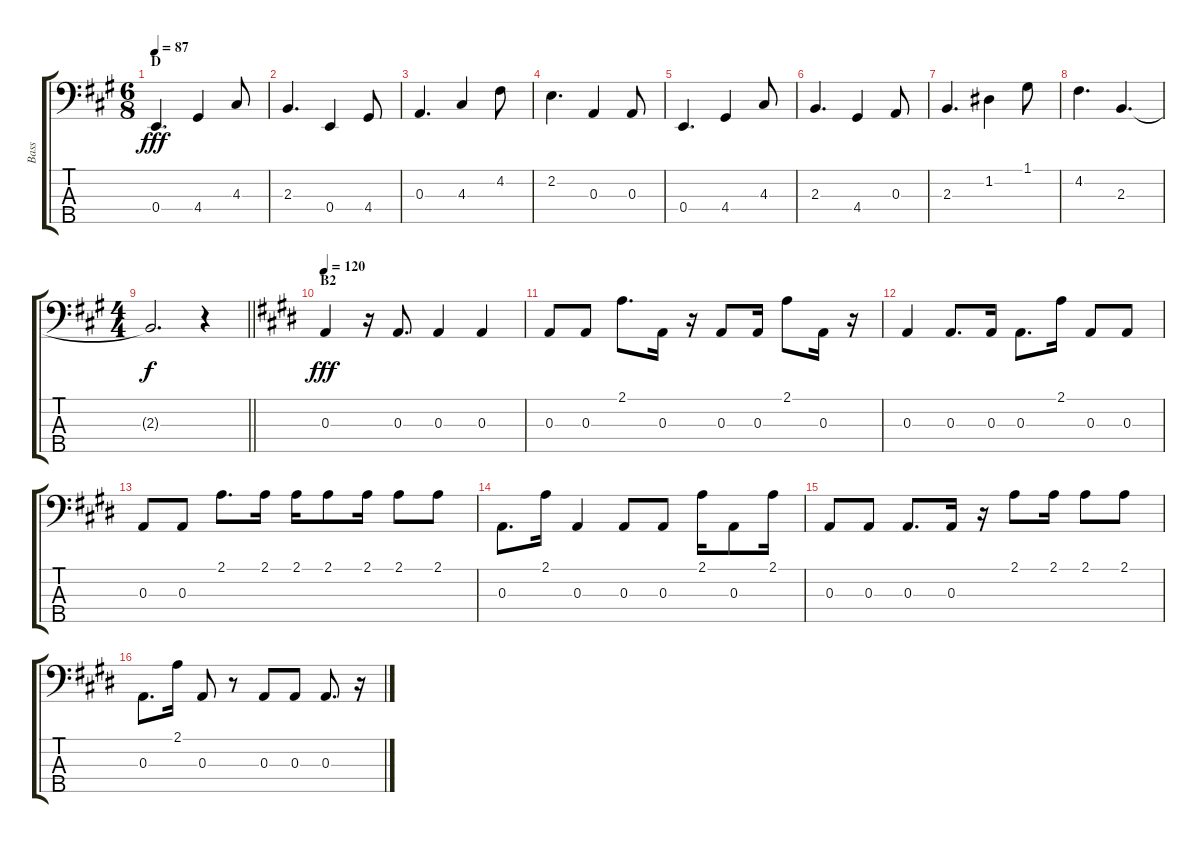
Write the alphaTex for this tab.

\track ("Bass" "Bass") {instrument electricbassfinger}
\staff {score tabs}
\tuning (G2 D2 A1 E1 B0) {hide}
\ts (6 8)
\section ("" "D")
\tempo 87
\clef f4
\ks a
0.4.4{d dy fff} 4.4.4 4.3.8 |
2.3.4{d} 0.4.4 4.4.8 |
0.3.4{d} 4.3.4 4.2.8 |
2.2.4{d} 0.3.4 0.3.8 |
0.4.4{d} 4.4.4 4.3.8 |
2.3.4{d} 4.4.4 0.3.8 |
2.3.4{d} 1.2.4 1.1.8 |
4.2.4{d} 2.3.4{d} |
\ts (4 4)
\barLineRight lightlight
2.3{t}.2{d dy f} r.4 |
\section ("" "B2")
\tempo 120
\ks e
0.3.4{dy fff} r.16 0.3.8{d} 0.3.4 0.3.4 |
0.3.8 0.3.8 2.1.8{d} 0.3.16 r.16 0.3.8 0.3.16 2.1.8 0.3.16 r.16 |
0.3.4 0.3.8{d} 0.3.16 0.3.8{d} 2.1.16 0.3.8 0.3.8 |
0.3.8 0.3.8 2.1.8{d} 2.1.16 2.1.16 2.1.8 2.1.16 2.1.8 2.1.8 |
0.3.8{d} 2.1.16 0.3.4 0.3.8 0.3.8 2.1.16 0.3.8 2.1.16 |
0.3.8 0.3.8 0.3.8{d} 0.3.16 r.16 2.1.8 2.1.16 2.1.8 2.1.8 |
0.3.8{d} 2.1.16 0.3.8 r.8 0.3.8 0.3.8 0.3.8{d} r.16
